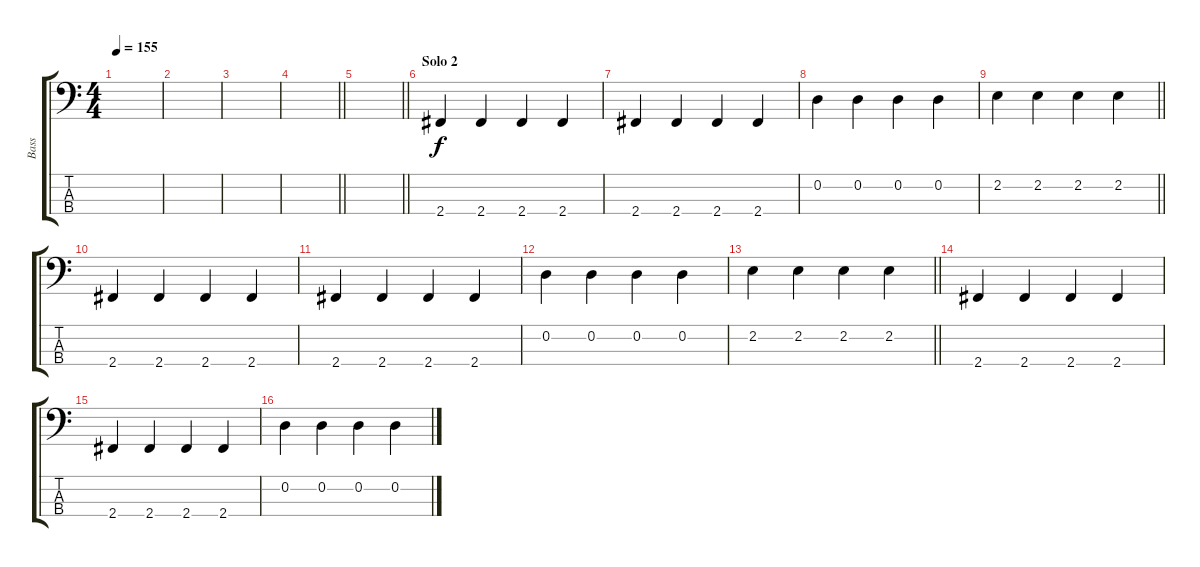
\track ("Bass" "Bass") {instrument electricbassfinger}
\staff {score tabs}
\tuning (G2 D2 A1 E1) {hide}
\ts (4 4)
\tempo 155
\clef f4
\ks c
|
|
|
\barLineRight lightlight
|
\barLineRight lightlight
|
\section ("" "Solo 2")
2.4.4 2.4.4 2.4.4 2.4.4 |
2.4.4 2.4.4 2.4.4 2.4.4 |
0.2.4 0.2.4 0.2.4 0.2.4 |
\barLineRight lightlight
2.2.4 2.2.4 2.2.4 2.2.4 |
2.4.4 2.4.4 2.4.4 2.4.4 |
2.4.4 2.4.4 2.4.4 2.4.4 |
0.2.4 0.2.4 0.2.4 0.2.4 |
\barLineRight lightlight
2.2.4 2.2.4 2.2.4 2.2.4 |
2.4.4 2.4.4 2.4.4 2.4.4 |
2.4.4 2.4.4 2.4.4 2.4.4 |
0.2.4 0.2.4 0.2.4 0.2.4
